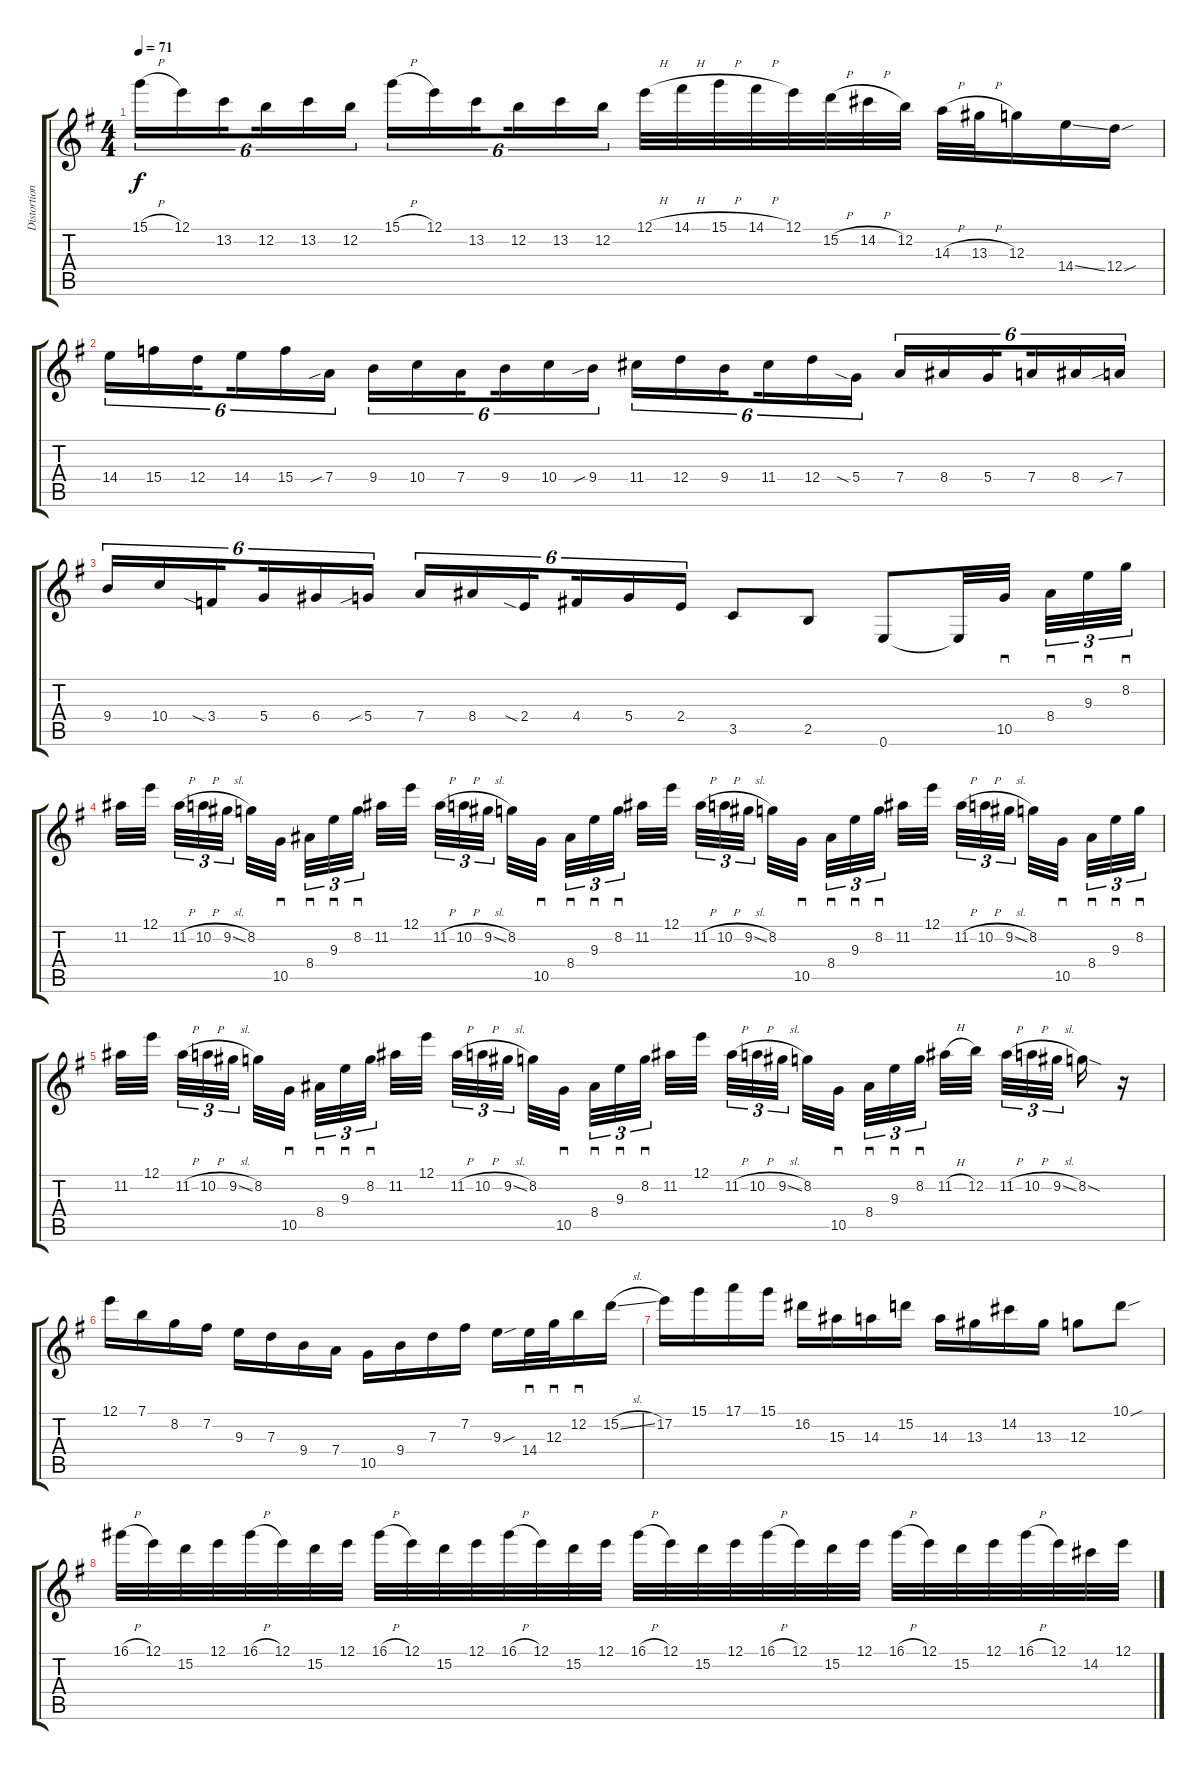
\track ("Distortion 3" "Distortion") {instrument distortionguitar}
\staff {score tabs}
\tuning (E4 B3 G3 D3 A2 E2) {hide}
\ts (4 4)
\tempo 71
\clef g2
\ks g
15.1{h}.16{tu (6 4) dy f} 12.1.16{tu (6 4)} 13.2.16{tu (6 4) beam splitsecondary} 12.2.16{tu (6 4)} 13.2.16{tu (6 4)} 12.2.16{tu (6 4)} 15.1{h}.16{tu (6 4)} 12.1.16{tu (6 4)} 13.2.16{tu (6 4) beam splitsecondary} 12.2.16{tu (6 4)} 13.2.16{tu (6 4)} 12.2.16{tu (6 4)} 12.1{h}.32 14.1{h}.32 15.1{h}.32 14.1{h}.32 12.1.32 15.2{h}.32 14.2{h}.32 12.2.32 14.3{h}.32 13.3{h}.32 12.3.16 14.4{ss}.16 12.4{sou}.16 |
14.4.16{tu (6 4)} 15.4.16{tu (6 4)} 12.4.16{tu (6 4) beam splitsecondary} 14.4.16{tu (6 4)} 15.4.16{tu (6 4)} 7.4{sib}.16{tu (6 4)} 9.4.16{tu (6 4)} 10.4.16{tu (6 4)} 7.4.16{tu (6 4) beam splitsecondary} 9.4.16{tu (6 4)} 10.4.16{tu (6 4)} 9.4{sib}.16{tu (6 4)} 11.4.16{tu (6 4)} 12.4.16{tu (6 4)} 9.4.16{tu (6 4) beam splitsecondary} 11.4.16{tu (6 4)} 12.4.16{tu (6 4)} 5.4{sia}.16{tu (6 4)} 7.4.16{tu (6 4)} 8.4.16{tu (6 4)} 5.4.16{tu (6 4) beam splitsecondary} 7.4.16{tu (6 4)} 8.4.16{tu (6 4)} 7.4{sib}.16{tu (6 4)} |
9.4.16{tu (6 4)} 10.4.16{tu (6 4)} 3.4{sia}.16{tu (6 4) beam splitsecondary} 5.4.16{tu (6 4)} 6.4.16{tu (6 4)} 5.4{sib}.16{tu (6 4)} 7.4.16{tu (6 4)} 8.4.16{tu (6 4)} 2.4{sia}.16{tu (6 4) beam splitsecondary} 4.4.16{tu (6 4)} 5.4.16{tu (6 4)} 2.4.16{tu (6 4)} 3.5.8 2.5.8 0.6.8 0.6{t}.32 10.5.32{sd beam splitsecondary} 8.4.32{sd tu (3 2)} 9.3.32{sd tu (3 2)} 8.2.32{sd tu (3 2)} |
11.2.32 12.1.32{beam splitsecondary} 11.2{h}.32{tu (3 2)} 10.2{h}.32{tu (3 2)} 9.2{sl}.32{tu (3 2) beam splitsecondary} 8.2.32 10.5.32{sd beam splitsecondary} 8.4.32{sd tu (3 2)} 9.3.32{sd tu (3 2)} 8.2.32{sd tu (3 2)} 11.2.32 12.1.32{beam splitsecondary} 11.2{h}.32{tu (3 2)} 10.2{h}.32{tu (3 2)} 9.2{sl}.32{tu (3 2) beam splitsecondary} 8.2.32 10.5.32{sd beam splitsecondary} 8.4.32{sd tu (3 2)} 9.3.32{sd tu (3 2)} 8.2.32{sd tu (3 2)} 11.2.32 12.1.32{beam splitsecondary} 11.2{h}.32{tu (3 2)} 10.2{h}.32{tu (3 2)} 9.2{sl}.32{tu (3 2) beam splitsecondary} 8.2.32 10.5.32{sd beam splitsecondary} 8.4.32{sd tu (3 2)} 9.3.32{sd tu (3 2)} 8.2.32{sd tu (3 2)} 11.2.32 12.1.32{beam splitsecondary} 11.2{h}.32{tu (3 2)} 10.2{h}.32{tu (3 2)} 9.2{sl}.32{tu (3 2) beam splitsecondary} 8.2.32 10.5.32{sd beam splitsecondary} 8.4.32{sd tu (3 2)} 9.3.32{sd tu (3 2)} 8.2.32{sd tu (3 2)} |
11.2.32 12.1.32{beam splitsecondary} 11.2{h}.32{tu (3 2)} 10.2{h}.32{tu (3 2)} 9.2{sl}.32{tu (3 2) beam splitsecondary} 8.2.32 10.5.32{sd beam splitsecondary} 8.4.32{sd tu (3 2)} 9.3.32{sd tu (3 2)} 8.2.32{sd tu (3 2)} 11.2.32 12.1.32{beam splitsecondary} 11.2{h}.32{tu (3 2)} 10.2{h}.32{tu (3 2)} 9.2{sl}.32{tu (3 2) beam splitsecondary} 8.2.32 10.5.32{sd beam splitsecondary} 8.4.32{sd tu (3 2)} 9.3.32{sd tu (3 2)} 8.2.32{sd tu (3 2)} 11.2.32 12.1.32{beam splitsecondary} 11.2{h}.32{tu (3 2)} 10.2{h}.32{tu (3 2)} 9.2{sl}.32{tu (3 2) beam splitsecondary} 8.2.32 10.5.32{sd beam splitsecondary} 8.4.32{sd tu (3 2)} 9.3.32{sd tu (3 2)} 8.2.32{sd tu (3 2)} 11.2{h}.32 12.2.32{beam splitsecondary} 11.2{h}.32{tu (3 2)} 10.2{h}.32{tu (3 2)} 9.2{sl}.32{tu (3 2) beam splitsecondary} 8.2{sod}.16 r.16 |
12.1.16 7.1.16 8.2.16 7.2.16 9.3.16 7.3.16 9.4.16 7.4.16 10.5.16 9.4.16 7.3.16 7.2.16 9.3{sou}.16 14.4.32{sd} 12.3.32{sd} 12.2.16{sd} 15.2{sl}.16 |
17.2.16 15.1.16 17.1.16 15.1.16 16.2.16 15.3.16 14.3.16 15.2.16 14.3.16 13.3.16 14.2.16 13.3.16 12.3.8 10.1{sou}.8 |
16.1{h}.32 12.1.32 15.2.32 12.1.32 16.1{h}.32 12.1.32 15.2.32 12.1.32 16.1{h}.32 12.1.32 15.2.32 12.1.32 16.1{h}.32 12.1.32 15.2.32 12.1.32 16.1{h}.32 12.1.32 15.2.32 12.1.32 16.1{h}.32 12.1.32 15.2.32 12.1.32 16.1{h}.32 12.1.32 15.2.32 12.1.32 16.1{h}.32 12.1.32 14.2.32 12.1.32
